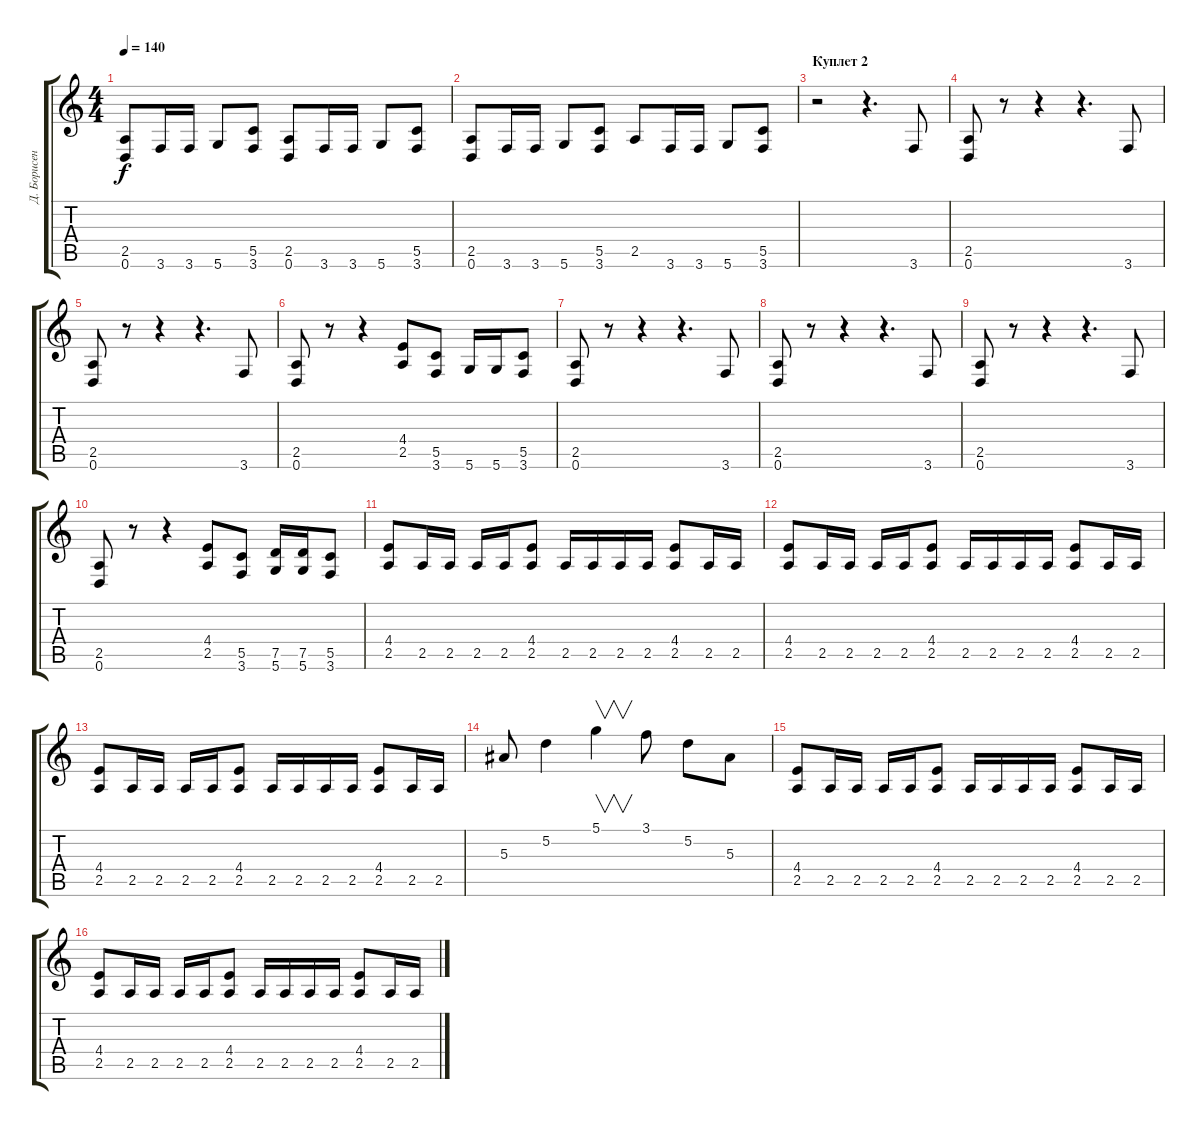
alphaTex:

\track ("Д. Борисенков" "Д. Борисен") {instrument distortionguitar}
\staff {score tabs}
\tuning (D4 A3 F3 C3 G2 D2) {hide}
\ts (4 4)
\tempo 140
\clef g2
\ks c
(2.5 0.6).8{dy f} 3.6.16 3.6.16 5.6.8 (5.5 3.6).8 (2.5 0.6).8 3.6.16 3.6.16 5.6.8 (5.5 3.6).8 |
(2.5 0.6).8 3.6.16 3.6.16 5.6.8 (5.5 3.6).8 2.5.8 3.6.16 3.6.16 5.6.8 (5.5 3.6).8 |
\section ("" "Куплет 2")
r.2 r.4{d} 3.6.8 |
(2.5 0.6).8 r.8 r.4 r.4{d} 3.6.8 |
(2.5 0.6).8 r.8 r.4 r.4{d} 3.6.8 |
(2.5 0.6).8 r.8 r.4 (4.4 2.5).8 (5.5 3.6).8 5.6.16 5.6.16 (5.5 3.6).8 |
(2.5 0.6).8 r.8 r.4 r.4{d} 3.6.8 |
(2.5 0.6).8 r.8 r.4 r.4{d} 3.6.8 |
(2.5 0.6).8 r.8 r.4 r.4{d} 3.6.8 |
(2.5 0.6).8 r.8 r.4 (4.4 2.5).8 (5.5 3.6).8 (7.5 5.6).16 (7.5 5.6).16 (5.5 3.6).8 |
(4.4 2.5).8 2.5.16 2.5.16 2.5.16 2.5.16 (4.4 2.5).8 2.5.16 2.5.16 2.5.16 2.5.16 (4.4 2.5).8 2.5.16 2.5.16 |
(4.4 2.5).8 2.5.16 2.5.16 2.5.16 2.5.16 (4.4 2.5).8 2.5.16 2.5.16 2.5.16 2.5.16 (4.4 2.5).8 2.5.16 2.5.16 |
(4.4 2.5).8 2.5.16 2.5.16 2.5.16 2.5.16 (4.4 2.5).8 2.5.16 2.5.16 2.5.16 2.5.16 (4.4 2.5).8 2.5.16 2.5.16 |
5.3.8 5.2.4 5.1.4{v} 3.1.8 5.2.8 5.3.8 |
(4.4 2.5).8 2.5.16 2.5.16 2.5.16 2.5.16 (4.4 2.5).8 2.5.16 2.5.16 2.5.16 2.5.16 (4.4 2.5).8 2.5.16 2.5.16 |
(4.4 2.5).8 2.5.16 2.5.16 2.5.16 2.5.16 (4.4 2.5).8 2.5.16 2.5.16 2.5.16 2.5.16 (4.4 2.5).8 2.5.16 2.5.16
